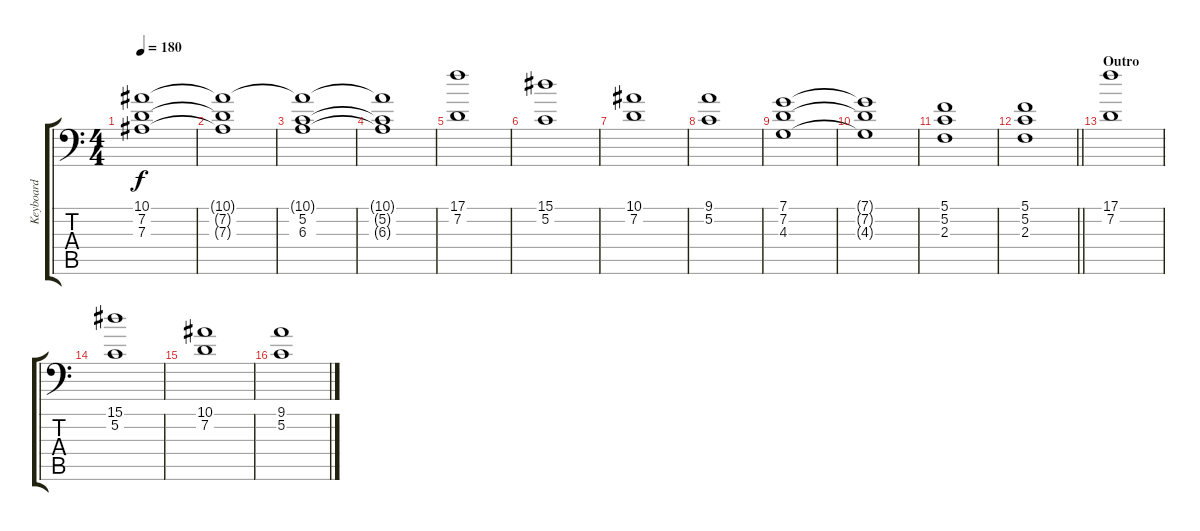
\track ("Keyboard" "Keyboard") {instrument stringensemble1}
\staff {score tabs}
\tuning (C4 G3 Eb3 Bb2 F2 Bb1) {hide}
\ts (4 4)
\tempo 180
\clef f4
\ks c
(10.1 7.2 7.3).1{dy f} |
(10.1{t} 7.2{t} 7.3{t}).1 |
(10.1{t} 5.2 6.3).1 |
(10.1{t} 5.2{t} 6.3{t}).1 |
(17.1 7.2).1 |
(15.1 5.2).1 |
(10.1 7.2).1 |
(9.1 5.2).1 |
(7.1 7.2 4.3).1 |
(7.1{t} 7.2{t} 4.3{t}).1 |
(5.1 5.2 2.3).1 |
\barLineRight lightlight
(5.1 5.2 2.3).1 |
\section ("" "Outro")
(17.1 7.2).1 |
(15.1 5.2).1 |
(10.1 7.2).1 |
(9.1 5.2).1
